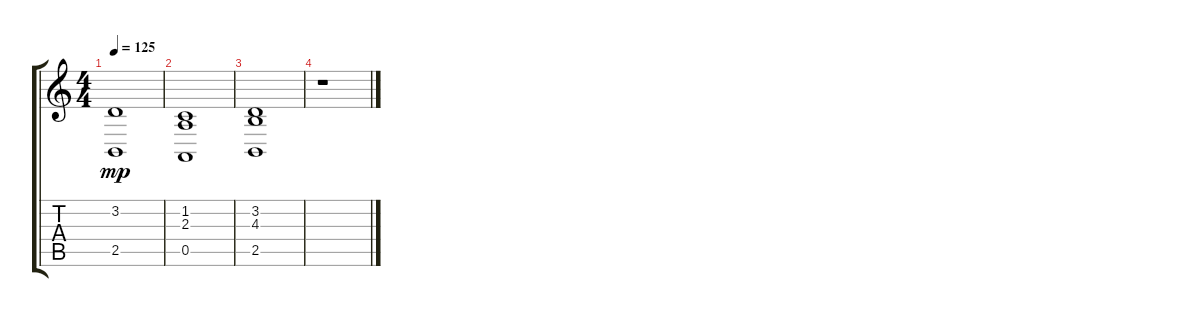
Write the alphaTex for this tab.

\track "" {instrument pad2warm}
\staff {score tabs}
\tuning (E4 B3 G3 D3 A2 E2) {hide}
\ts (4 4)
\tempo 125
\clef g2
\ks c
(3.2 2.5).1{dy mp} |
(1.2 2.3 0.5).1 |
(3.2 4.3 2.5).1 |
r.1
